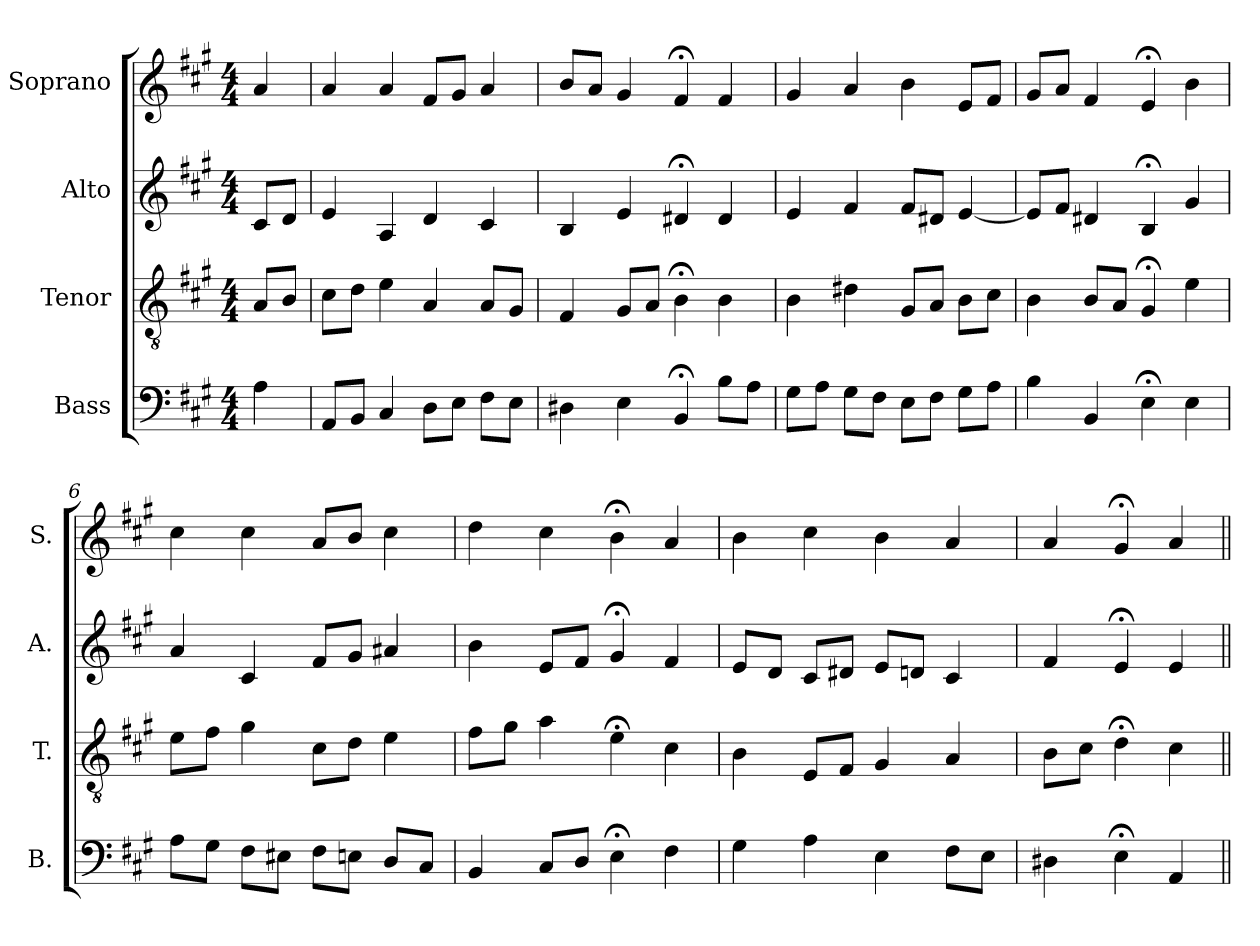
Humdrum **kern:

**kern	**kern	**kern	**kern
*part4	*part3	*part2	*part1
*staff4	*staff3	*staff2	*staff1
*I"Bass	*I"Tenor	*I"Alto	*I"Soprano
*I'B.	*I'T.	*I'A.	*I'S.
*clefF4	*clefGv2	*clefG2	*clefG2
*	*ITrd7c12	*	*
*k[f#c#g#]	*k[f#c#g#]	*k[f#c#g#]	*k[f#c#g#]
*A:	*A:	*A:	*A:
*M4/4	*M4/4	*M4/4	*M4/4
=1	=1	=1	=1
4A\	8AA/L	8c#/L	4a/
.	8BB/J	8d/J	.
=2	=2	=2	=2
8AA/L	8C#\L	4e/	4a/
8BB/J	8D\J	.	.
4C#/	4E\	4A/	4a/
8D\L	4AA/	4d/	8f#/L
8E\J	.	.	8g#/J
8F#\L	8AA/L	4c#/	4a/
8E\J	8GG#/J	.	.
=3	=3	=3	=3
4D#X\	4FF#/	4B/	8b/L
.	.	.	8a/J
4E\	8GG#/L	4e/	4g#/
.	8AA/J	.	.
4BB;</	4BB;<\	4d#X;</	4f#;</
8B\L	4BB\	4d#/	4f#/
8A\J	.	.	.
=4	=4	=4	=4
8G#\L	4BB\	4e/	4g#/
8A\J	.	.	.
8G#\L	4D#X\	4f#/	4a/
8F#\J	.	.	.
8E\L	8GG#/L	8f#/L	4b\
8F#\J	8AA/J	8d#X/J	.
8G#\L	8BB\L	[4e/	8e/L
8A\J	8C#\J	.	8f#/J
=5	=5	=5	=5
4B\	4BB\	8e/L]	8g#/L
.	.	8f#/J	8a/J
4BB/	8BB/L	4d#X/	4f#/
.	8AA/J	.	.
4E;<\	4GG#;</	4B;</	4e;</
4E\	4E\	4g#/	4b\
!!LO:LB:g=z
=6	=6	=6	=6
8A\L	8E\L	4a/	4cc#\
8G#\J	8F#\J	.	.
8F#\L	4G#\	4c#/	4cc#\
8E#X\J	.	.	.
8F#\L	8C#\L	8f#/L	8a/L
8En\J	8D\J	8g#/J	8b/J
8D/L	4E\	4a#X/	4cc#\
8C#/J	.	.	.
=7	=7	=7	=7
4BB/	8F#\L	4b\	4dd\
.	8G#\J	.	.
8C#/L	4A\	8e/L	4cc#\
8D/J	.	8f#/J	.
4E;<\	4E;<\	4g#;</	4b;<\
4F#\	4C#\	4f#/	4a/
=8	=8	=8	=8
4G#\	4BB\	8e/L	4b\
.	.	8d/J	.
4A\	8EE/L	8c#/L	4cc#\
.	8FF#/J	8d#X/J	.
4E\	4GG#/	8e/L	4b\
.	.	8dn/J	.
8F#\L	4AA/	4c#/	4a/
8E\J	.	.	.
=9	=9	=9	=9
4D#X\	8BB\L	4f#/	4a/
.	8C#\J	.	.
4E;<\	4D;<\	4e;</	4g#;</
4AA/	4C#\	4e/	4a/
=||	=||	=||	=||
*-	*-	*-	*-
